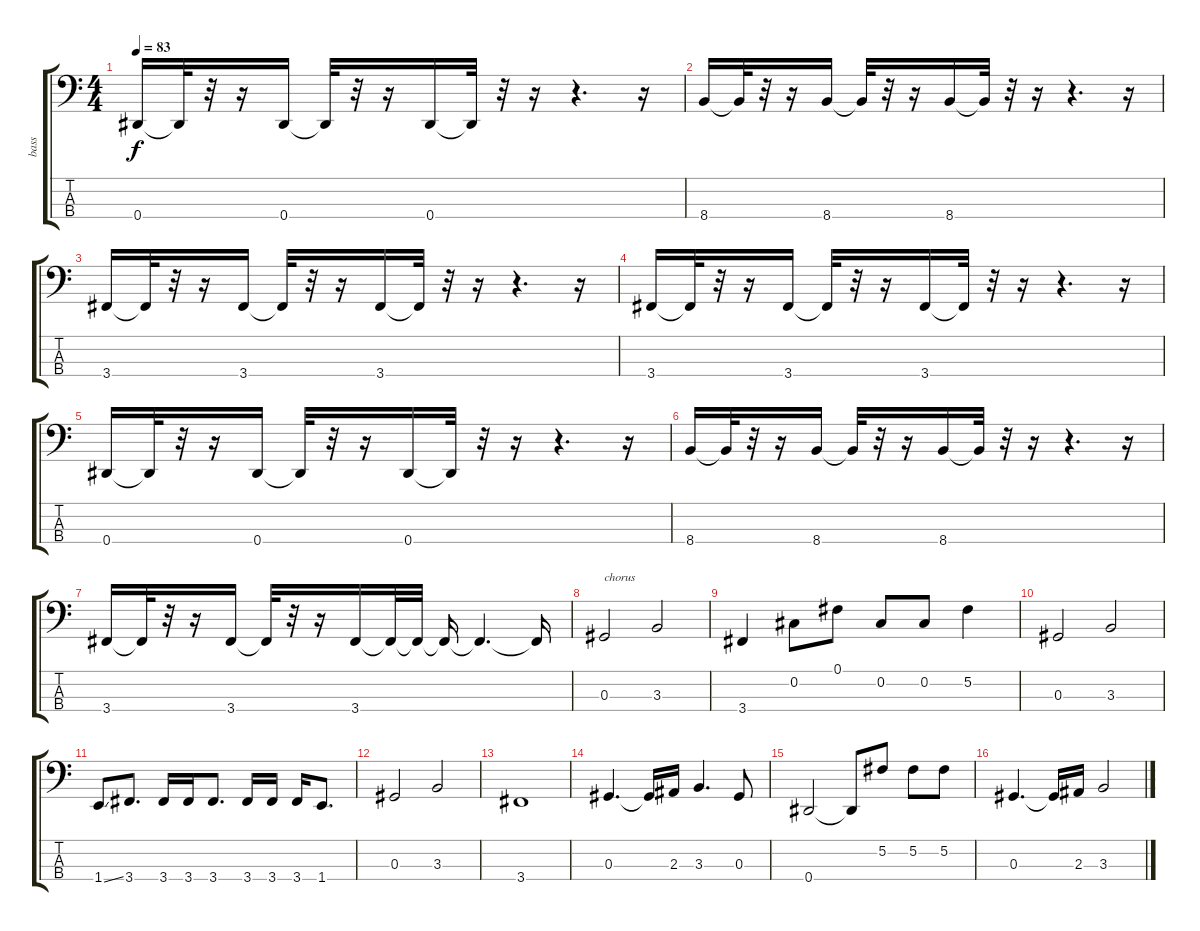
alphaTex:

\track ("bass" "bass") {instrument electricbassfinger}
\staff {score tabs}
\tuning (Gb2 Db2 Ab1 Eb1) {hide}
\ts (4 4)
\tempo 83
\clef f4
\ks c
0.4.16{dy f} 0.4{t}.32 r.32 r.16 0.4.16 0.4{t}.32 r.32 r.16 0.4.16 0.4{t}.32 r.32 r.16 r.4{d} r.16 |
8.4.16 8.4{t}.32 r.32 r.16 8.4.16 8.4{t}.32 r.32 r.16 8.4.16 8.4{t}.32 r.32 r.16 r.4{d} r.16 |
3.4.16 3.4{t}.32 r.32 r.16 3.4.16 3.4{t}.32 r.32 r.16 3.4.16 3.4{t}.32 r.32 r.16 r.4{d} r.16 |
3.4.16 3.4{t}.32 r.32 r.16 3.4.16 3.4{t}.32 r.32 r.16 3.4.16 3.4{t}.32 r.32 r.16 r.4{d} r.16 |
0.4.16 0.4{t}.32 r.32 r.16 0.4.16 0.4{t}.32 r.32 r.16 0.4.16 0.4{t}.32 r.32 r.16 r.4{d} r.16 |
8.4.16 8.4{t}.32 r.32 r.16 8.4.16 8.4{t}.32 r.32 r.16 8.4.16 8.4{t}.32 r.32 r.16 r.4{d} r.16 |
3.4.16 3.4{t}.32 r.32 r.16 3.4.16 3.4{t}.32 r.32 r.16 3.4.16 3.4{t}.32 3.4{t}.32 3.4{t}.16 3.4{t}.4{d} 3.4{t}.16 |
0.3.2{txt "chorus"} 3.3.2 |
3.4.4 0.2.8 0.1.8 0.2.8 0.2.8 5.2.4 |
0.3.2 3.3.2 |
1.4{ss}.8 3.4.8{d} 3.4.16 3.4.16 3.4.8{d} 3.4.16 3.4.16 3.4.16 1.4.8{d} |
0.3.2 3.3.2 |
3.4.1 |
0.3.4{d} 0.3{t}.16 2.3.16 3.3.4{d} 0.3.8 |
0.4.2 0.4{t}.8 5.2.8 5.2.8 5.2.8 |
0.3.4{d} 0.3{t}.16 2.3.16 3.3.2
